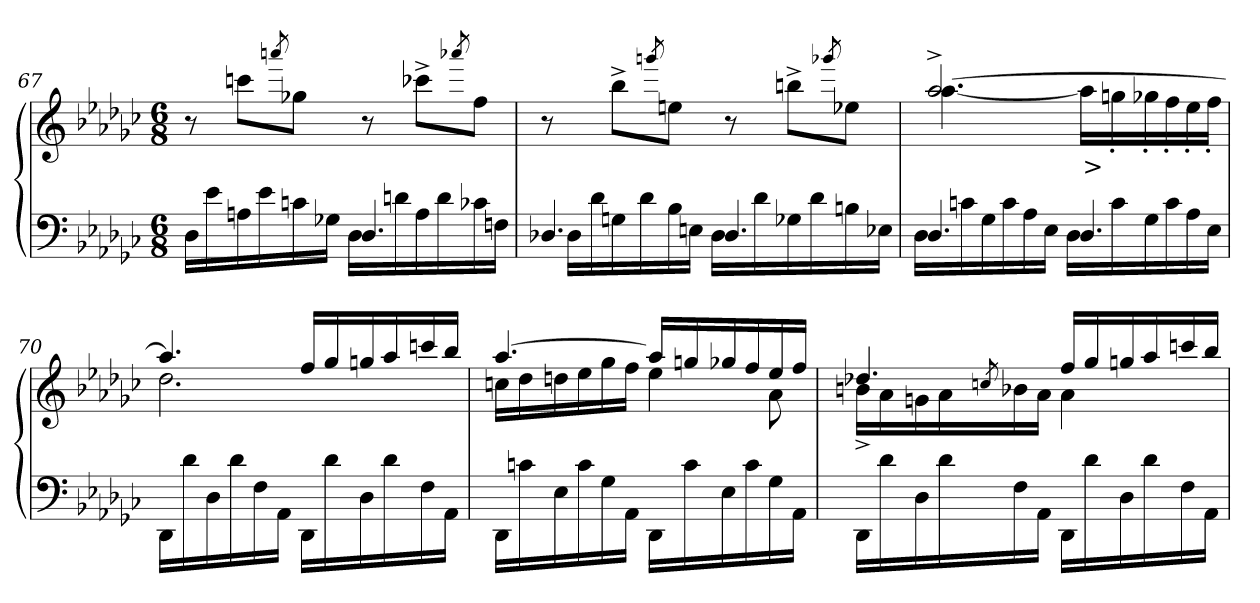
**kern	**kern	**text
*part2	*part1	*part1
*staff2	*staff1	*staff1
*clefF4	*clefG2	*
*k[b-e-a-d-g-c-]	*k[b-e-a-d-g-c-]	*
*M6/8	*M6/8	*
=67	=67	=67
*^	*	*
4.ryy	16D-LL	8r	.
.	16e-	.	.
.	16An	8cccn\L	.
.	16e-	.	.
.	.	8qaaan/	.
.	16cn	8gg-XJ	.
.	16G-XJJ	.	.
4.D-	16D-LL	8r	.
.	16dn	.	.
.	16A	8ccc-X^>\L	.
.	16d	.	.
.	.	8qaaa-X/	.
.	16c-X	8ffJ	.
.	16FnJJ	.	.
=68	=68	=68	=68
4.D-X	16D-LL	8r	.
.	16d-	.	.
.	16Gn	8bb-^>\L	.
.	16d-	.	.
.	.	8qgggn/	.
.	16B-	8eenJ	.
.	16EnJJ	.	.
4.D-	16D-LL	8r	.
.	16d-	.	.
.	16G-X	8bbn^>\L	.
.	16d-	.	.
.	.	8qggg-X/	.
.	16Bn	8ee-XJ	.
.	16E-XJJ	.	.
=69	=69	=69	=69
*	*	*^	*
4.D-	16D-LL	[2.aa-^>	[4.aa-	.
.	16cn	.	.	.
.	16G-	.	.	.
.	16c	.	.	.
.	16A-	.	.	.
.	16E-JJ	.	.	.
4.D-	16D-LL	.	16aa-LL]	>
.	16c	.	16ggn'>	.
.	16G-	.	16gg-X'>	.
.	16c	.	16ff'>	.
.	16A-	.	16ee-'>	.
.	16E-JJ	.	16ff'>JJ	.
*v	*v	*	*	*
=70	=70	=70	=70
16DD-LL	4.aa-]	2.dd-	.
16d-	.	.	.
16D-	.	.	.
16d-	.	.	.
16F	.	.	.
16AA-JJ	.	.	.
16DD-LL	16ffLL	.	.
16d-	16gg-	.	.
16D-	16ggn	.	.
16d-	16aa-	.	.
16F	16cccn	.	.
16AA-JJ	16bb-JJ	.	.
=71	=71	=71	=71
16DD-LL	[4.aa-	16ccnLL	.
16cn	.	16dd-	.
16E-	.	16ddn	.
16c	.	16ee-	.
16G-	.	16gg-	.
16AA-JJ	.	16ffJJ	.
16DD-LL	16aa-LL]	4ee-	.
16c	16ggn	.	.
16E-	16gg-X	.	.
16c	16ff	.	.
16G-	16ee-	8a-	.
16AA-JJ	16ffJJ	.	.
=72	=72	=72	=72
16DD-LL	4.dd-X	16bn^>LL	.
16d-	.	16a-	.
16D-	.	16gn	.
16d-	.	16a-	.
.	.	8qcc/	.
16F	.	16b-X	.
16AA-JJ	.	16a-JJ	.
16DD-LL	16ffLL	4a-	.
16d-	16gg-	.	.
16D-	16ggn	.	.
16d-	16aa-	.	.
16F	16cccn	8ryy	.
16AA-JJ	16bb-JJ	.	.
*	*v	*v	*
=	=	=
*-	*-	*-
